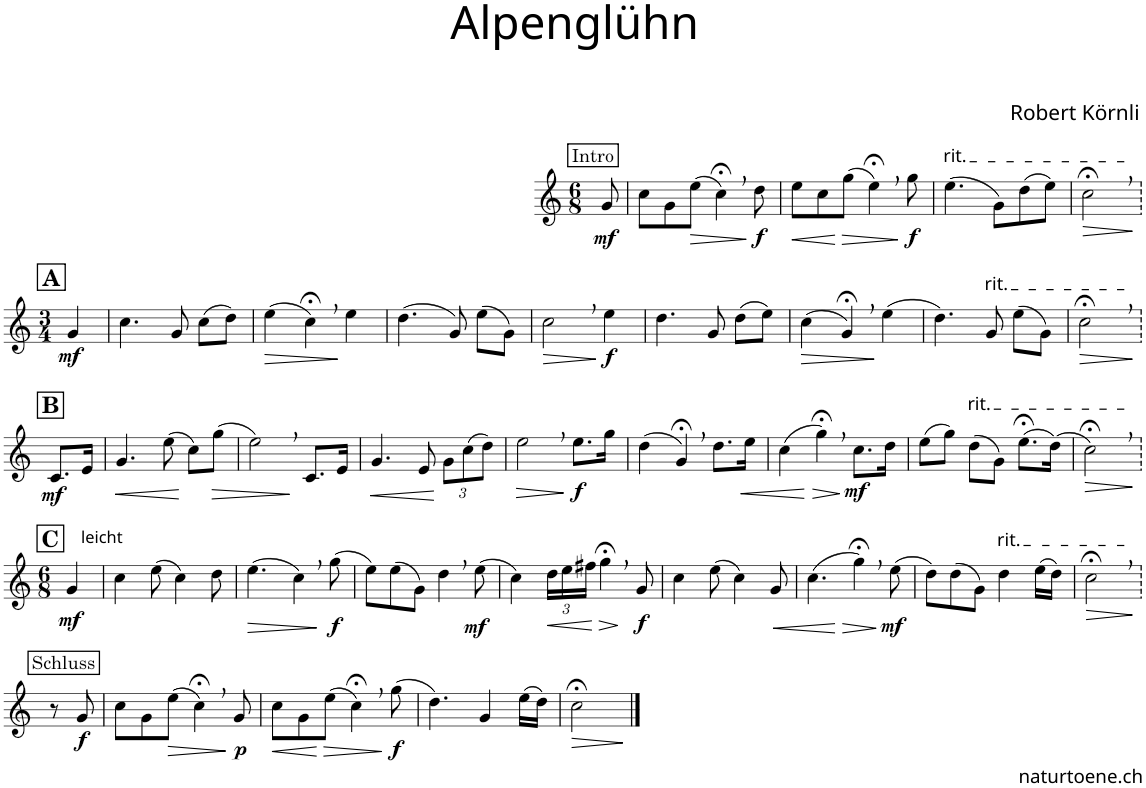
**kern	**dynam
*part1	*part1
*staff1	*staff1
*I"Alphorn	*
*I'Alphn.	*
*clefG2	*
*Trd4c6	*
*k[]	*
*M6/8	*
!!LO:REH:place=s1:a:cj:fs=11:t=Intro
=	=
!	!LO:DY:b
8g/	mf
=1	=1
8cc\L	.
8g\	.
!	!LO:HP:b
(8ee\J	>
4cc;<,\)	.
!	!LO:DY:n=1:b
8dd\	] f
=2	=2
!	!LO:HP:b
8ee\L	<
8cc\	.
!	!LO:HP:n=1:b
(8gg\J	[ >
4ee;<,\)	.
!	!LO:DY:n=1:b
8gg\	] f
=3	=3
!LO:TX:a:t=rit.	!
(4.ee\	.
8g\L)	.
(8dd\	.
8ee\J)	.
=4	=4
!	!LO:HP:b
2cc;<,\	>
.	]
!!LO:LB:g=z
=4X1	=4X1
!!LO:REH:place=s1:a:B:cj:fs=14:t=A
*M3/4	*
!	!LO:DY:b
4g/	mf
=5	=5
4.cc\	.
8g/	.
(8cc\L	.
8dd\J)	.
=6	=6
!	!LO:HP:b
(4ee\	>
4cc;<,\)	.
4ee\	]
=7	=7
(4.dd\	.
8g/)	.
(8ee\L	.
8g\J)	.
=8	=8
!	!LO:HP:b
2cc,\	>
!	!LO:DY:n=1:b
4ee\	] f
=9	=9
4.dd\	.
8g/	.
(8dd\L	.
8ee\J)	.
=10	=10
!	!LO:HP:b
(4cc\	>
4g;<,/)	.
(4ee\	]
=11	=11
4.dd\)	.
!LO:TX:a:t=rit.	!
8g/	.
(8ee\L	.
8g\J)	.
=12	=12
!	!LO:HP:b
2cc;<,\	>
.	]
!!LO:LB:g=z
!!LO:REH:place=s1:a:B:cj:fs=14:t=B
=12X2	=12X2
!	!LO:DY:b
8.c/L	mf
16e/Jk	.
=13	=13
!	!LO:HP:b
4.g/	<
(8ee\	.
8cc\L)	[
!	!LO:HP:b
(8gg\J	>
=14	=14
2ee,\)	.
8.c/L	]
16e/Jk	.
=15	=15
!	!LO:HP:b
4.g/	<
8e/	.
*Xbrackettup	*
12g\L	[
(12cc\	.
12dd\J)	.
=16	=16
!	!LO:HP:b
2ee,\	>
!	!LO:DY:n=1:b
8.ee\L	] f
16gg\Jk	.
=17	=17
(4dd\	.
4g;<,/)	.
8.dd\L	.
!	!LO:HP:b
16ee\Jk	<
=18	=18
(4cc\	.
!	!LO:HP:n=1:b
4gg;<,\)	[ >
!	!LO:DY:n=1:b
8.cc\L	] mf
16dd\Jk	.
=19	=19
(8ee\L	.
8gg\J)	.
!LO:TX:a:t=rit.	!
(8dd\L	.
8g\J)	.
(8.ee;<\L	.
(16dd\Jk)	.
=20	=20
!	!LO:HP:b
2cc;<,\)	>
.	]
!!LO:LB:g=z
!!LO:REH:place=s1:a:B:cj:fs=14:t=C
=21	=21
*M6/8	*
!LO:TX:a:t=leicht	!
!	!LO:DY:b
4g/	mf
=22	=22
4cc\	.
(8ee\	.
4cc\)	.
8dd\	.
=23	=23
!	!LO:HP:b
(4.ee\	>
4cc,\)	.
!	!LO:DY:n=1:b
(8gg\	] f
=24	=24
8ee\L)	.
(8ee\	.
8g\J)	.
4dd,\	.
!	!LO:DY:b
(8ee\	mf
=25	=25
4cc\)	.
!	!LO:HP:b
24dd\LL	<
24ee\	.
24ff#X\JJ	.
!	!LO:HP:n=1:b
4gg;<,\	[ >
!	!LO:DY:n=1:b
8g/	] f
=26	=26
4cc\	.
(8ee\	.
4cc\)	.
!	!LO:HP:b
8g/	<
=27	=27
(4.cc\	.
!	!LO:HP:n=1:b
4gg;<,\)	[ >
!	!LO:DY:n=1:b
(8ee\	] mf
=28	=28
8dd\L)	.
(8dd\	.
8g\J)	.
!LO:TX:a:t=rit.	!
4dd\	.
(16ee\LL	.
16dd\JJ)	.
=29	=29
!	!LO:HP:b
2cc;<,\	>
.	]
!!LO:LB:g=z
!!LO:REH:place=s1:a:cj:fs=11:t=Schluss
=29X3	=29X3
8r	.
!	!LO:DY:b
8g/	f
=30	=30
8cc\L	.
8g\	.
!	!LO:HP:b
(8ee\J	>
4cc;<,\)	.
!	!LO:DY:n=1:b
8g/	] p
=31	=31
!	!LO:HP:b
8cc\L	<
8g\	.
!	!LO:HP:n=1:b
(8ee\J	[ >
4cc;<,\)	.
!	!LO:DY:n=1:b
(8gg\	] f
=32	=32
4.dd\)	.
4g/	.
(16ee\LL	.
16dd\JJ)	.
=33	=33
!	!LO:HP:b
2cc;<\	>
.	]
==	==
*-	*-
